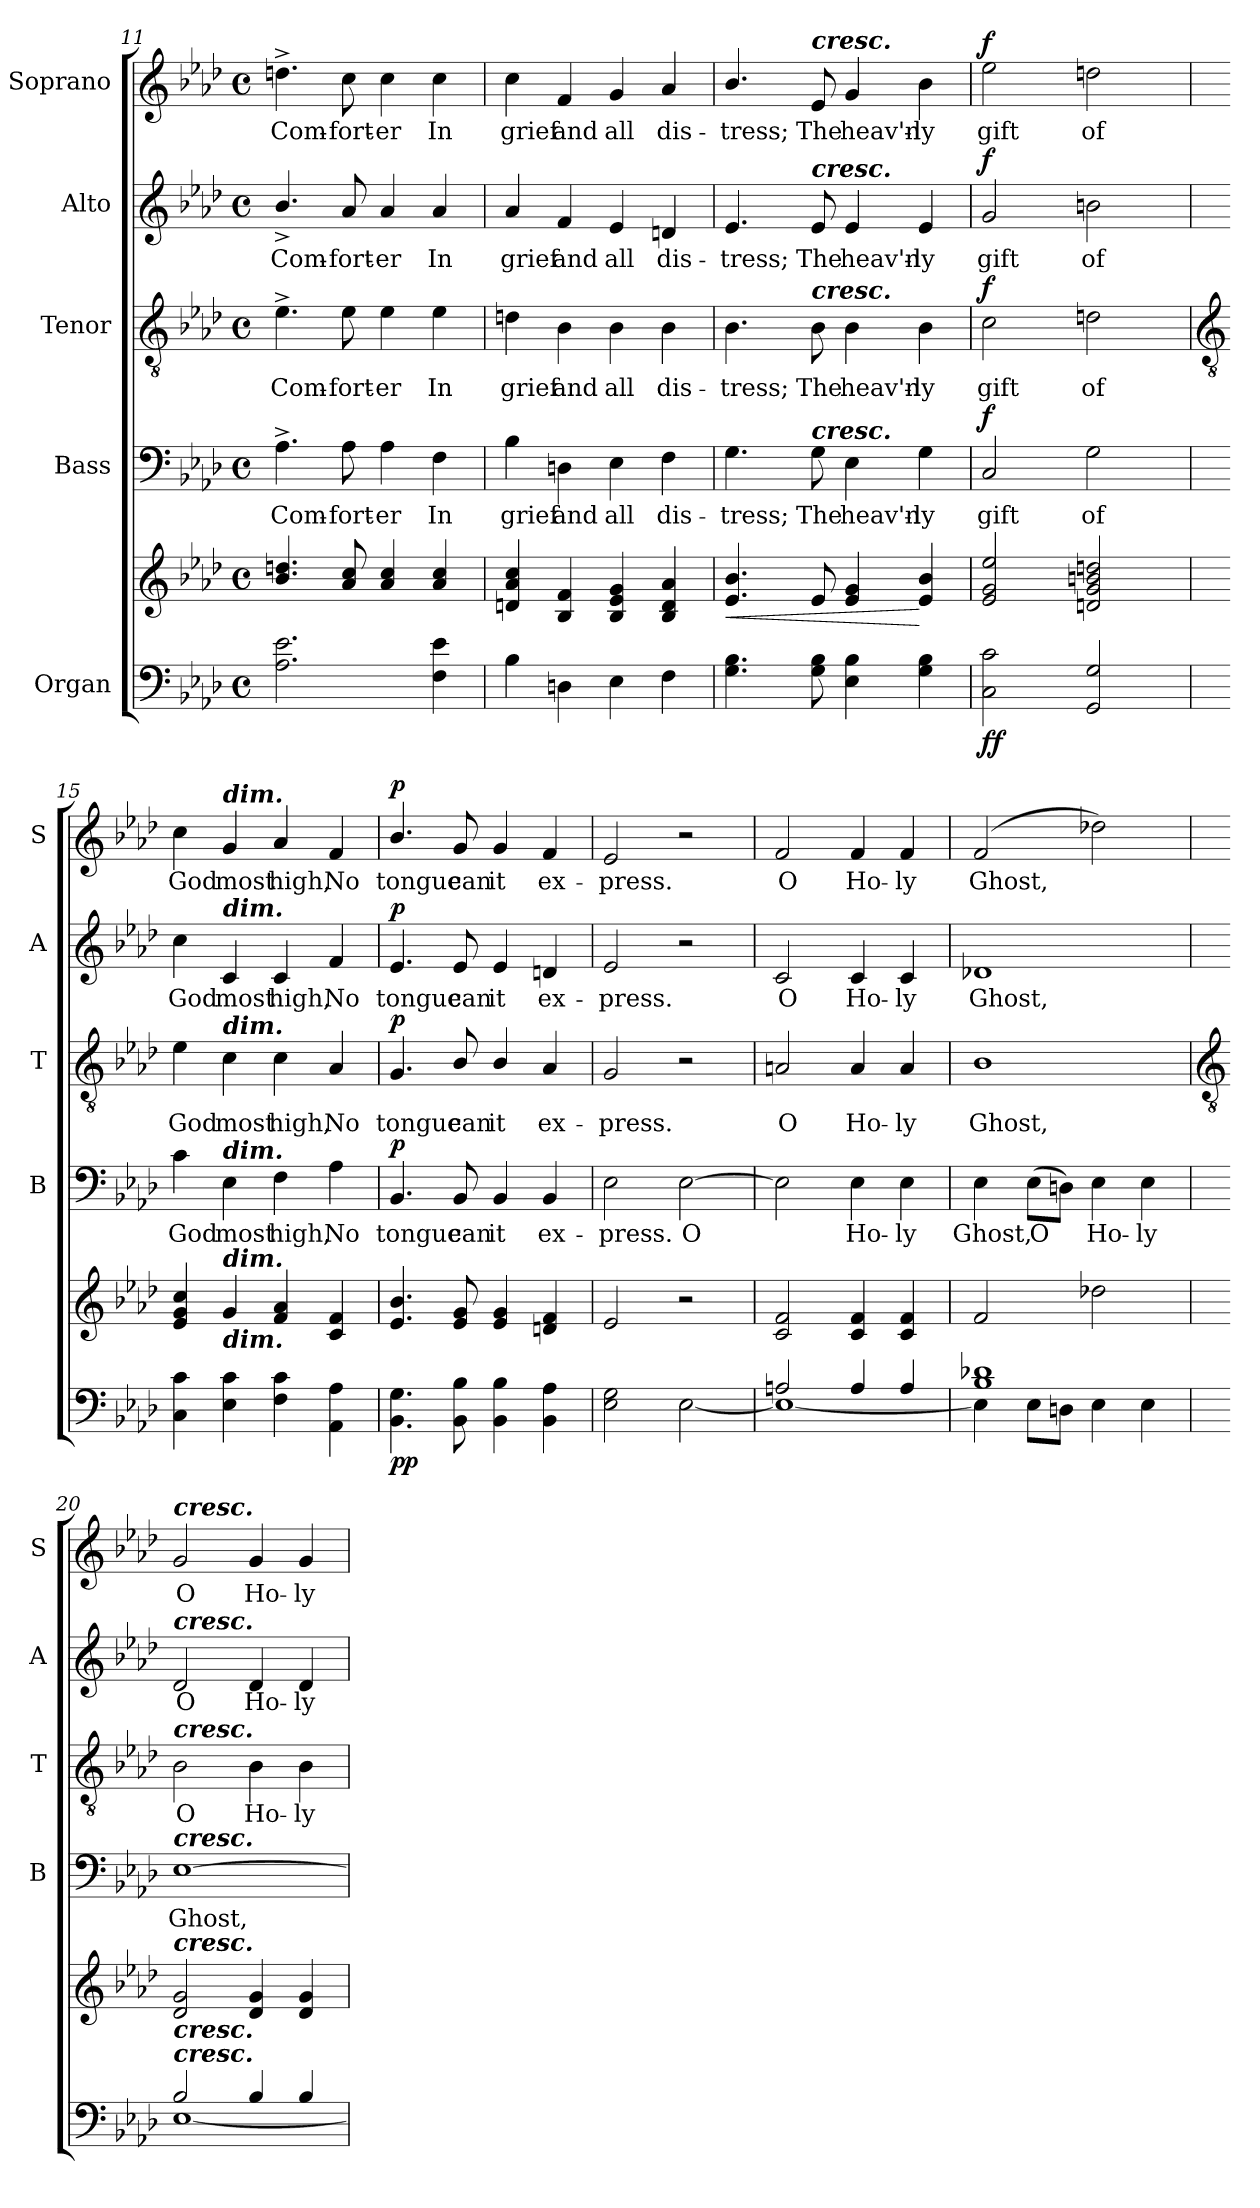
**kern	**kern	**dynam	**kern	**text	**dynam	**kern	**text	**dynam	**kern	**text	**dynam	**kern	**text	**dynam
*part5	*part5	*part5	*part4	*part4	*part4	*part3	*part3	*part3	*part2	*part2	*part2	*part1	*part1	*part1
*staff6	*staff5	*staff5/6	*staff4	*staff4	*staff4	*staff3	*staff3	*staff3	*staff2	*staff2	*staff2	*staff1	*staff1	*staff1
*I"Organ	*	*	*I"Bass	*	*	*I"Tenor	*	*	*I"Alto	*	*	*I"Soprano	*	*
*	*	*	*I'B	*	*	*I'T	*	*	*I'A	*	*	*I'S	*	*
*clefF4	*clefG2	*	*clefF4	*	*	*clefGv2	*	*	*clefG2	*	*	*clefG2	*	*
*k[b-e-a-d-]	*k[b-e-a-d-]	*	*k[b-e-a-d-]	*	*	*k[b-e-a-d-]	*	*	*k[b-e-a-d-]	*	*	*k[b-e-a-d-]	*	*
*A-:	*A-:	*	*A-:	*	*	*A-:	*	*	*A-:	*	*	*A-:	*	*
*M4/4	*M4/4	*	*M4/4	*	*	*M4/4	*	*	*M4/4	*	*	*M4/4	*	*
*met(c)	*met(c)	*	*met(c)	*	*	*met(c)	*	*	*met(c)	*	*	*met(c)	*	*
=11	=11	=11	=11	=11	=11	=11	=11	=11	=11	=11	=11	=11	=11	=11
*	*^	*	*	*	*	*	*	*	*	*	*	*	*	*
!	!	!	!	!	!LO:LY:b	!	!	!LO:LY:b	!	!	!LO:LY:b	!	!	!LO:LY:b	!
2.A-\ 2.e-\	4.b-/ 4.ddn/	2.ryy	.	4.A-^\	Com-	.	4.e-^\	Com-	.	4.b-^/	Com-	.	4.ddn^\	Com-	.
!	!	!	!	!	!LO:LY:b	!	!	!LO:LY:b	!	!	!LO:LY:b	!	!	!LO:LY:b	!
.	8a-/ 8cc/	.	.	8A-\	-fort-	.	8e-\	-fort-	.	8a-/	-fort-	.	8cc\	-fort-	.
!	!	!	!	!	!LO:LY:b	!	!	!LO:LY:b	!	!	!LO:LY:b	!	!	!LO:LY:b	!
.	4a-/ 4cc/	.	.	4A-\	-er	.	4e-\	-er	.	4a-/	-er	.	4cc\	-er	.
!	!	!	!	!	!LO:LY:b	!	!	!LO:LY:b	!	!	!LO:LY:b	!	!	!LO:LY:b	!
4F\ 4e-\	4a-/ 4cc/	4ryy	.	4F\	In	.	4e-\	In	.	4a-/	In	.	4cc\	In	.
=12	=12	=12	=12	=12	=12	=12	=12	=12	=12	=12	=12	=12	=12	=12	=12
!	!	!	!	!	!LO:LY:b	!	!	!LO:LY:b	!	!	!LO:LY:b	!	!	!LO:LY:b	!
4B-\	4dn/ 4a-/ 4cc/	4ryy	.	4B-\	grief	.	4dn\	grief	.	4a-/	grief	.	4cc\	grief	.
!	!	!	!	!	!LO:LY:b	!	!	!LO:LY:b	!	!	!LO:LY:b	!	!	!LO:LY:b	!
4Dn\	4B-/ 4f/	4ryy	.	4Dn\	and	.	4B-\	and	.	4f/	and	.	4f/	and	.
!	!	!	!	!	!LO:LY:b	!	!	!LO:LY:b	!	!	!LO:LY:b	!	!	!LO:LY:b	!
4E-\	4B-/ 4e-/ 4g/	4ryy	.	4E-\	all	.	4B-\	all	.	4e-/	all	.	4g/	all	.
!	!	!	!	!	!LO:LY:b	!	!	!LO:LY:b	!	!	!LO:LY:b	!	!	!LO:LY:b	!
4F\	4B-/ 4d/ 4a-/	4ryy	.	4F\	dis-	.	4B-\	dis-	.	4dn/	dis-	.	4a-/	dis-	.
=13	=13	=13	=13	=13	=13	=13	=13	=13	=13	=13	=13	=13	=13	=13	=13
!	!	!	!LO:HP:b	!	!LO:LY:b	!	!	!LO:LY:b	!	!	!LO:LY:b	!	!	!LO:LY:b	!
4.G\ 4.B-\	4.e-/ 4.b-/	4ryy	<	4.G\	-tress;	.	4.B-\	-tress;	.	4.e-/	-tress;	.	4.b-/	-tress;	.
.	.	4ryy	.	.	.	.	.	.	.	.	.	.	.	.	.
!	!	!	!	!	!	!	!	!	!	!	!	!	!LO:TX:a:Bi:t=cresc.	!	!
!	!	!	!	!	!	!	!	!	!	!LO:TX:a:Bi:t=cresc.	!	!	!	!	!
!	!	!	!	!	!	!	!LO:TX:a:Bi:t=cresc.	!	!	!	!	!	!	!	!
!	!	!	!	!LO:TX:a:Bi:t=cresc.	!	!	!	!	!	!	!	!	!	!	!
!	!	!	!	!	!LO:LY:b	!	!	!LO:LY:b	!	!	!LO:LY:b	!	!	!LO:LY:b	!
8G\ 8B-\	8e-/	.	.	8G\	The	.	8B-\	The	.	8e-/	The	.	8e-/	The	.
!	!	!	!	!	!LO:LY:b	!	!	!LO:LY:b	!	!	!LO:LY:b	!	!	!LO:LY:b	!
4E-\ 4B-\	4e-/ 4g/	4ryy	.	4E-\	heav'n-	.	4B-\	heav'n-	.	4e-/	heav'n-	.	4g/	heav'n-	.
!	!	!	!	!	!LO:LY:b	!	!	!LO:LY:b	!	!	!LO:LY:b	!	!	!LO:LY:b	!
4G\ 4B-\	4e-/ 4b-/	4ryy	[	4G\	-ly	.	4B-\	-ly	.	4e-	-ly	.	4b-\	-ly	.
=14	=14	=14	=14	=14	=14	=14	=14	=14	=14	=14	=14	=14	=14	=14	=14
!	!	!	!LO:DY:b=2	!	!LO:LY:b	!	!	!LO:LY:b	!	!	!LO:LY:b	!	!	!LO:LY:b	!
!	!	!	!LO:DY:n=1:b	!	!	!LO:DY:b	!	!	!LO:DY:b	!	!	!LO:DY:b	!	!	!LO:DY:b
2C\ 2c\	2e-/ 2g/ 2ee-/	4ryy	f f	2C/	gift	f	2c\	gift	f	2g/	gift	f	2ee-\	gift	f
.	.	4ryy	.	.	.	.	.	.	.	.	.	.	.	.	.
!	!	!	!	!	!LO:LY:b	!	!	!LO:LY:b	!	!	!LO:LY:b	!	!	!LO:LY:b	!
2GG/ 2G/	2dn/ 2g/ 2bn/ 2ddn/	4ryy	.	2G\	of	.	2dn\	of	.	2bn\	of	.	2ddn\	of	.
.	.	4ryy	.	.	.	.	.	.	.	.	.	.	.	.	.
*	*v	*v	*	*	*	*	*	*	*	*	*	*	*	*	*
!!LO:LB:g=z
=15	=15	=15	=15	=15	=15	=15	=15	=15	=15	=15	=15	=15	=15	=15
*	*	*	*	*	*	*clefGv2	*	*	*	*	*	*	*	*
*^	*^	*	*	*	*	*	*	*	*	*	*	*	*	*
!	!	!	!	!	!	!LO:LY:b	!	!	!LO:LY:b	!	!	!LO:LY:b	!	!	!LO:LY:b	!
*	*	*v	*v	*	*	*	*	*	*	*	*	*	*	*	*	*
1ryy	4C\ 4c\	4e-/ 4g/ 4cc/	.	4c\	God	.	4e-\	God	.	4cc\	God	.	4cc\	God	.
!	!	!	!	!	!	!	!	!	!	!	!	!	!LO:TX:a:Bi:t=dim.	!	!
!	!	!	!	!	!	!	!	!	!	!LO:TX:a:Bi:t=dim.	!	!	!	!	!
!	!	!	!	!	!	!	!LO:TX:a:Bi:t=dim.	!	!	!	!	!	!	!	!
!	!	!	!	!LO:TX:a:Bi:t=dim.	!	!	!	!	!	!	!	!	!	!	!
!	!	!LO:TX:a:Bi:t=dim.	!	!	!	!	!	!	!	!	!	!	!	!	!
!	!LO:TX:a:Bi:t=dim.	!	!	!	!	!	!	!	!	!	!	!	!	!	!
!	!	!	!	!	!LO:LY:b	!	!	!LO:LY:b	!	!	!LO:LY:b	!	!	!LO:LY:b	!
.	4E-\ 4c\	4g/	.	4E-\	most	.	4c\	most	.	4c/	most	.	4g/	most	.
!	!	!	!	!	!LO:LY:b	!	!	!LO:LY:b	!	!	!LO:LY:b	!	!	!LO:LY:b	!
.	4F\ 4c\	4f/ 4a-/	.	4F\	high,	.	4c\	high,	.	4c/	high,	.	4a-/	high,	.
!	!	!	!	!	!LO:LY:b	!	!	!LO:LY:b	!	!	!LO:LY:b	!	!	!LO:LY:b	!
.	4AA-\ 4A-\	4c/ 4f/	.	4A-\	No	.	4A-/	No	.	4f/	No	.	4f/	No	.
=16	=16	=16	=16	=16	=16	=16	=16	=16	=16	=16	=16	=16	=16	=16	=16
!	!	!	!LO:DY:b=2	!	!LO:LY:b	!	!	!LO:LY:b	!	!	!LO:LY:b	!	!	!LO:LY:b	!
!	!	!	!LO:DY:n=1:b	!	!	!LO:DY:b	!	!	!LO:DY:b	!	!	!LO:DY:b	!	!	!LO:DY:b
1ryy	4.BB-\ 4.G\	4.e-/ 4.b-/	p p	4.BB-/	tongue	p	4.G/	tongue	p	4.e-/	tongue	p	4.b-/	tongue	p
!	!	!	!	!	!LO:LY:b	!	!	!LO:LY:b	!	!	!LO:LY:b	!	!	!LO:LY:b	!
.	8BB-\ 8B-\	8e-/ 8g/	.	8BB-/	can	.	8B-/	can	.	8e-/	can	.	8g/	can	.
!	!	!	!	!	!LO:LY:b	!	!	!LO:LY:b	!	!	!LO:LY:b	!	!	!LO:LY:b	!
.	4BB-\ 4B-\	4e-/ 4g/	.	4BB-/	it	.	4B-/	it	.	4e-/	it	.	4g/	it	.
!	!	!	!	!	!LO:LY:b	!	!	!LO:LY:b	!	!	!LO:LY:b	!	!	!LO:LY:b	!
.	4BB-\ 4A-\	4dn/ 4f/	.	4BB-/	ex-	.	4A-/	ex-	.	4dn/	ex-	.	4f/	ex-	.
=17	=17	=17	=17	=17	=17	=17	=17	=17	=17	=17	=17	=17	=17	=17	=17
!	!	!	!	!	!LO:LY:b	!	!	!LO:LY:b	!	!	!LO:LY:b	!	!	!LO:LY:b	!
1ryy	2E-\ 2G\	2e-/	.	2E-\	-press.	.	2G/	-press.	.	2e-/	-press.	.	2e-/	-press.	.
!	!	!	!	!	!LO:LY:b	!	!	!	!	!	!	!	!	!	!
.	[2E-\	2r	.	[2E-\	O	.	2r	.	.	2r	.	.	2r	.	.
=18	=18	=18	=18	=18	=18	=18	=18	=18	=18	=18	=18	=18	=18	=18	=18
!	!	!	!	!	!	!	!	!LO:LY:b	!	!	!LO:LY:b	!	!	!LO:LY:b	!
2An/	1E-\_	2c/ 2f/	.	2E-\]	.	.	2An/	O	.	2c/	O	.	2f/	O	.
!	!	!	!	!	!LO:LY:b	!	!	!LO:LY:b	!	!	!LO:LY:b	!	!	!LO:LY:b	!
4A/	.	4c/ 4f/	.	4E-\	Ho-	.	4A/	Ho-	.	4c/	Ho-	.	4f/	Ho-	.
!	!	!	!	!	!LO:LY:b	!	!	!LO:LY:b	!	!	!LO:LY:b	!	!	!LO:LY:b	!
4A/	.	4c/ 4f/	.	4E-\	-ly	.	4A/	-ly	.	4c/	-ly	.	4f/	-ly	.
=19	=19	=19	=19	=19	=19	=19	=19	=19	=19	=19	=19	=19	=19	=19	=19
!	!	!	!	!	!LO:LY:b	!	!	!LO:LY:b	!	!	!LO:LY:b	!	!	!LO:LY:b	!
1B- 1d-X	4E-\]	2f/	.	4E-\	Ghost,	.	1B-	Ghost,	.	1d-X	Ghost,	.	(<2f/	Ghost,	.
!	!	!	!	!	!LO:LY:b	!	!	!	!	!	!	!	!	!	!
.	8E-\L	.	.	(>8E-\L	O	.	.	.	.	.	.	.	.	.	.
.	8Dn\J	.	.	8Dn\J)	.	.	.	.	.	.	.	.	.	.	.
!	!	!	!	!	!LO:LY:b	!	!	!	!	!	!	!	!	!	!
.	4E-\	2dd-X\	.	4E-\	Ho-	.	.	.	.	.	.	.	2dd-X\)	.	.
!	!	!	!	!	!LO:LY:b	!	!	!	!	!	!	!	!	!	!
.	4E-\	.	.	4E-\	-ly	.	.	.	.	.	.	.	.	.	.
!!LO:LB:g=z
=20	=20	=20	=20	=20	=20	=20	=20	=20	=20	=20	=20	=20	=20	=20	=20
*	*	*	*	*	*	*	*clefGv2	*	*	*	*	*	*	*	*
*	*	*^	*	*	*	*	*	*	*	*	*	*	*	*	*
!	!	!	!	!	!	!	!	!	!	!	!	!	!	!LO:TX:a:Bi:t=cresc.	!	!
!	!	!	!	!	!	!	!	!	!	!	!LO:TX:a:Bi:t=cresc.	!	!	!	!	!
!	!	!	!	!	!	!	!	!LO:TX:a:Bi:t=cresc.	!	!	!	!	!	!	!	!
!	!	!	!	!	!LO:TX:a:Bi:t=cresc.	!	!	!	!	!	!	!	!	!	!	!
!	!	!LO:TX:a:Bi:t=cresc.	!	!	!	!	!	!	!	!	!	!	!	!	!	!
!LO:TX:a:Bi:t=cresc.	!	!	!	!	!	!	!	!	!	!	!	!	!	!	!	!
!LO:TX:a:Bi:t=cresc.	!	!	!	!	!	!	!	!	!	!	!	!	!	!	!	!
!	!	!	!	!	!	!LO:LY:b	!	!	!LO:LY:b	!	!	!LO:LY:b	!	!	!LO:LY:b	!
2B-/	[1E-\	2d-/ 2g/	1ryy	.	[1E-	Ghost,	.	2B-\	O	.	2d-/	O	.	2g/	O	.
!	!	!	!	!	!	!	!	!	!LO:LY:b	!	!	!LO:LY:b	!	!	!LO:LY:b	!
4B-/	.	4d-/ 4g/	.	.	.	.	.	4B-\	Ho-	.	4d-/	Ho-	.	4g/	Ho-	.
!	!	!	!	!	!	!	!	!	!LO:LY:b	!	!	!LO:LY:b	!	!	!LO:LY:b	!
4B-/	.	4d-/ 4g/	.	.	.	.	.	4B-\	-ly	.	4d-/	-ly	.	4g/	-ly	.
*v	*v	*	*	*	*	*	*	*	*	*	*	*	*	*	*	*
*	*v	*v	*	*	*	*	*	*	*	*	*	*	*	*	*
=	=	=	=	=	=	=	=	=	=	=	=	=	=	=
*-	*-	*-	*-	*-	*-	*-	*-	*-	*-	*-	*-	*-	*-	*-
